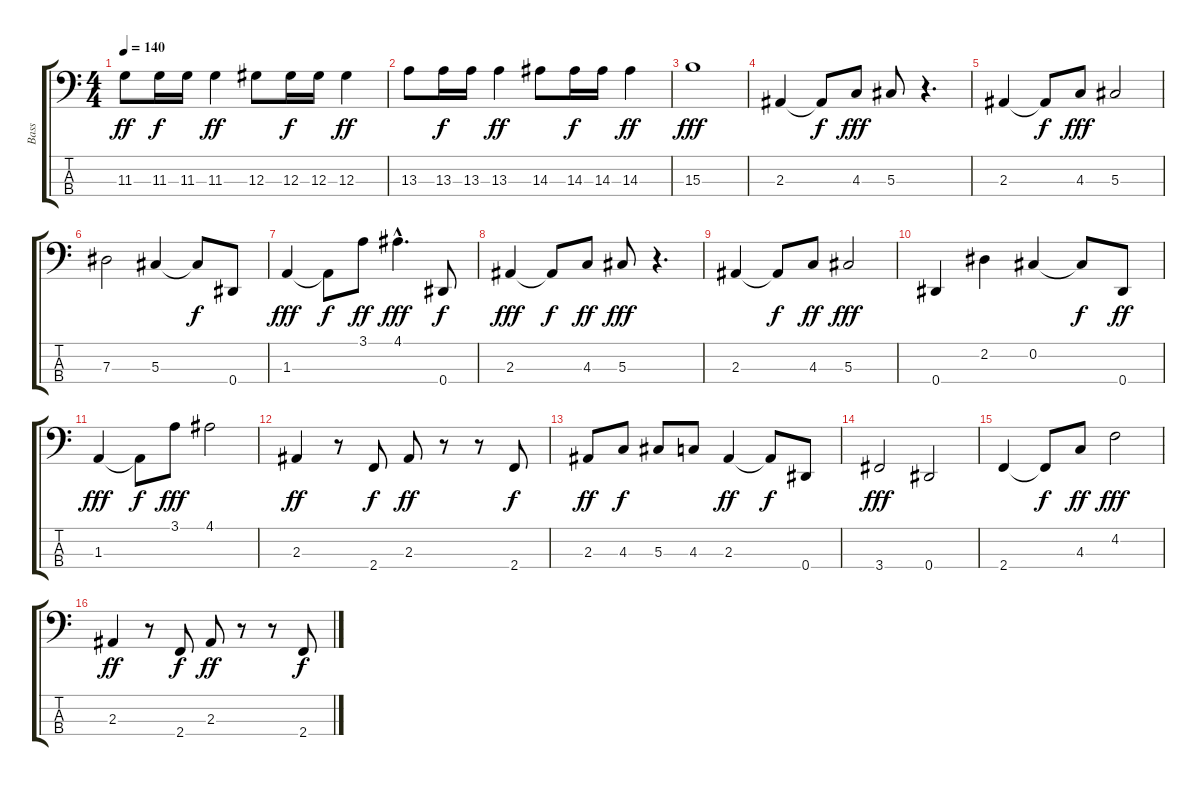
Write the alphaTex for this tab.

\track ("Bass" "Bass") {instrument electricbasspick}
\staff {score tabs}
\tuning (Gb2 Db2 Ab1 Eb1) {hide}
\ts (4 4)
\tempo 140
\clef f4
\ks c
11.3.8{dy ff} 11.3.16{dy f} 11.3.16 11.3.4{dy ff} 12.3.8 12.3.16{dy f} 12.3.16 12.3.4{dy ff} |
13.3.8 13.3.16{dy f} 13.3.16 13.3.4{dy ff} 14.3.8 14.3.16{dy f} 14.3.16 14.3.4{dy ff} |
15.3.1{dy fff} |
2.3.4 2.3{t}.8{dy f} 4.3.8{dy fff} 5.3.8 r.4{d} |
2.3.4 2.3{t}.8{dy f} 4.3.8{dy fff} 5.3.2 |
7.3.2 5.3.4 5.3{t}.8{dy f} 0.4.8 |
1.3.4{dy fff} 1.3{t}.8{dy f} 3.1.8{dy ff} 4.1{hac}.4{d dy fff} 0.4.8{dy f} |
2.3.4{dy fff} 2.3{t}.8{dy f} 4.3.8{dy ff} 5.3.8{dy fff} r.4{d} |
2.3.4 2.3{t}.8{dy f} 4.3.8{dy ff} 5.3.2{dy fff} |
0.4.4 2.2.4 0.2.4 0.2{t}.8{dy f} 0.4.8{dy ff} |
1.3.4{dy fff} 1.3{t}.8{dy f} 3.1.8{dy fff} 4.1.2 |
2.3.4{dy ff} r.8 2.4.8{dy f} 2.3.8{dy ff} r.8 r.8 2.4.8{dy f} |
2.3.8{dy ff} 4.3.8{dy f} 5.3.8 4.3.8 2.3.4{dy ff} 2.3{t}.8{dy f} 0.4.8 |
3.4.2{dy fff} 0.4.2 |
2.4.4 2.4{t}.8{dy f} 4.3.8{dy ff} 4.2.2{dy fff} |
2.3.4{dy ff} r.8 2.4.8{dy f} 2.3.8{dy ff} r.8 r.8 2.4.8{dy f}
